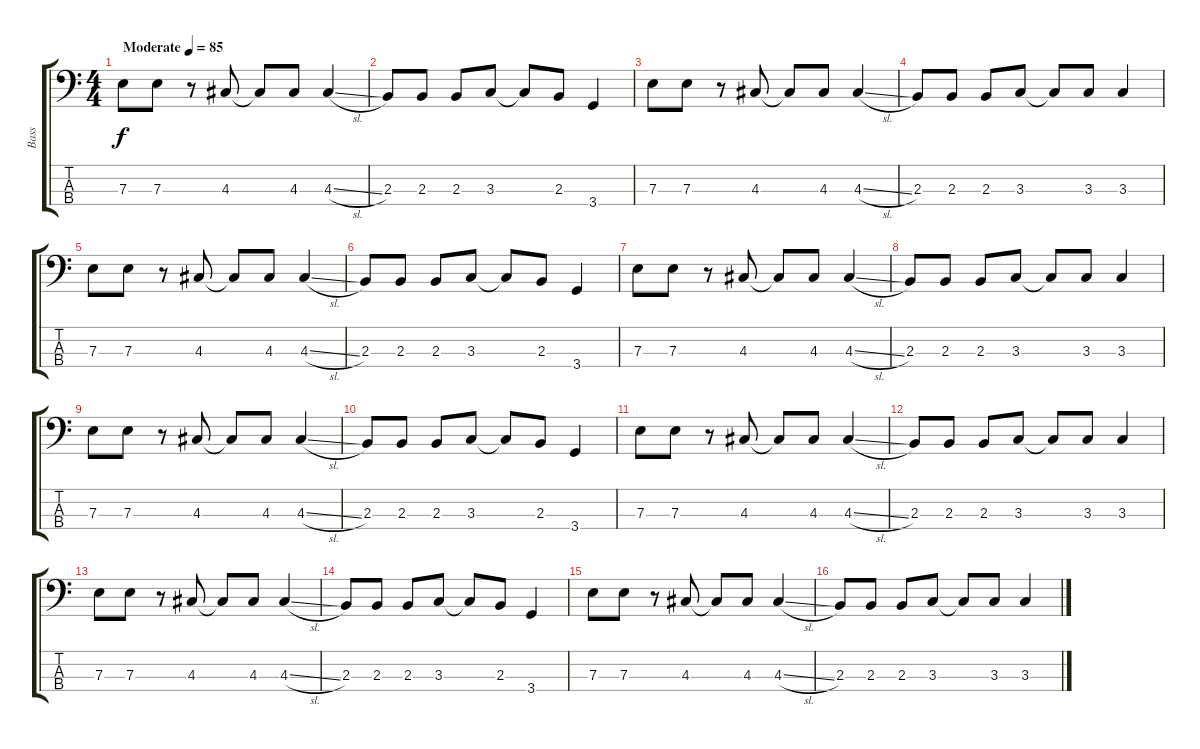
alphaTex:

\track ("Bass" "Bass") {instrument electricbassfinger}
\staff {score tabs}
\tuning (G2 D2 A1 E1) {hide}
\ts (4 4)
\tempo (85 "Moderate")
\clef f4
\ks c
7.3.8{dy f instrument electricbassfinger} 7.3.8 r.8 4.3.8 4.3{t}.8 4.3.8 4.3{sl}.4 |
2.3.8 2.3.8 2.3.8 3.3.8 3.3{t}.8 2.3.8 3.4.4 |
7.3.8 7.3.8 r.8 4.3.8 4.3{t}.8 4.3.8 4.3{sl}.4 |
2.3.8 2.3.8 2.3.8 3.3.8 3.3{t}.8 3.3.8 3.3.4 |
7.3.8 7.3.8 r.8 4.3.8 4.3{t}.8 4.3.8 4.3{sl}.4 |
2.3.8 2.3.8 2.3.8 3.3.8 3.3{t}.8 2.3.8 3.4.4 |
7.3.8 7.3.8 r.8 4.3.8 4.3{t}.8 4.3.8 4.3{sl}.4 |
2.3.8 2.3.8 2.3.8 3.3.8 3.3{t}.8 3.3.8 3.3.4 |
7.3.8 7.3.8 r.8 4.3.8 4.3{t}.8 4.3.8 4.3{sl}.4 |
2.3.8 2.3.8 2.3.8 3.3.8 3.3{t}.8 2.3.8 3.4.4 |
7.3.8 7.3.8 r.8 4.3.8 4.3{t}.8 4.3.8 4.3{sl}.4 |
2.3.8 2.3.8 2.3.8 3.3.8 3.3{t}.8 3.3.8 3.3.4 |
7.3.8 7.3.8 r.8 4.3.8 4.3{t}.8 4.3.8 4.3{sl}.4 |
2.3.8 2.3.8 2.3.8 3.3.8 3.3{t}.8 2.3.8 3.4.4 |
7.3.8 7.3.8 r.8 4.3.8 4.3{t}.8 4.3.8 4.3{sl}.4 |
2.3.8 2.3.8 2.3.8 3.3.8 3.3{t}.8 3.3.8 3.3.4
